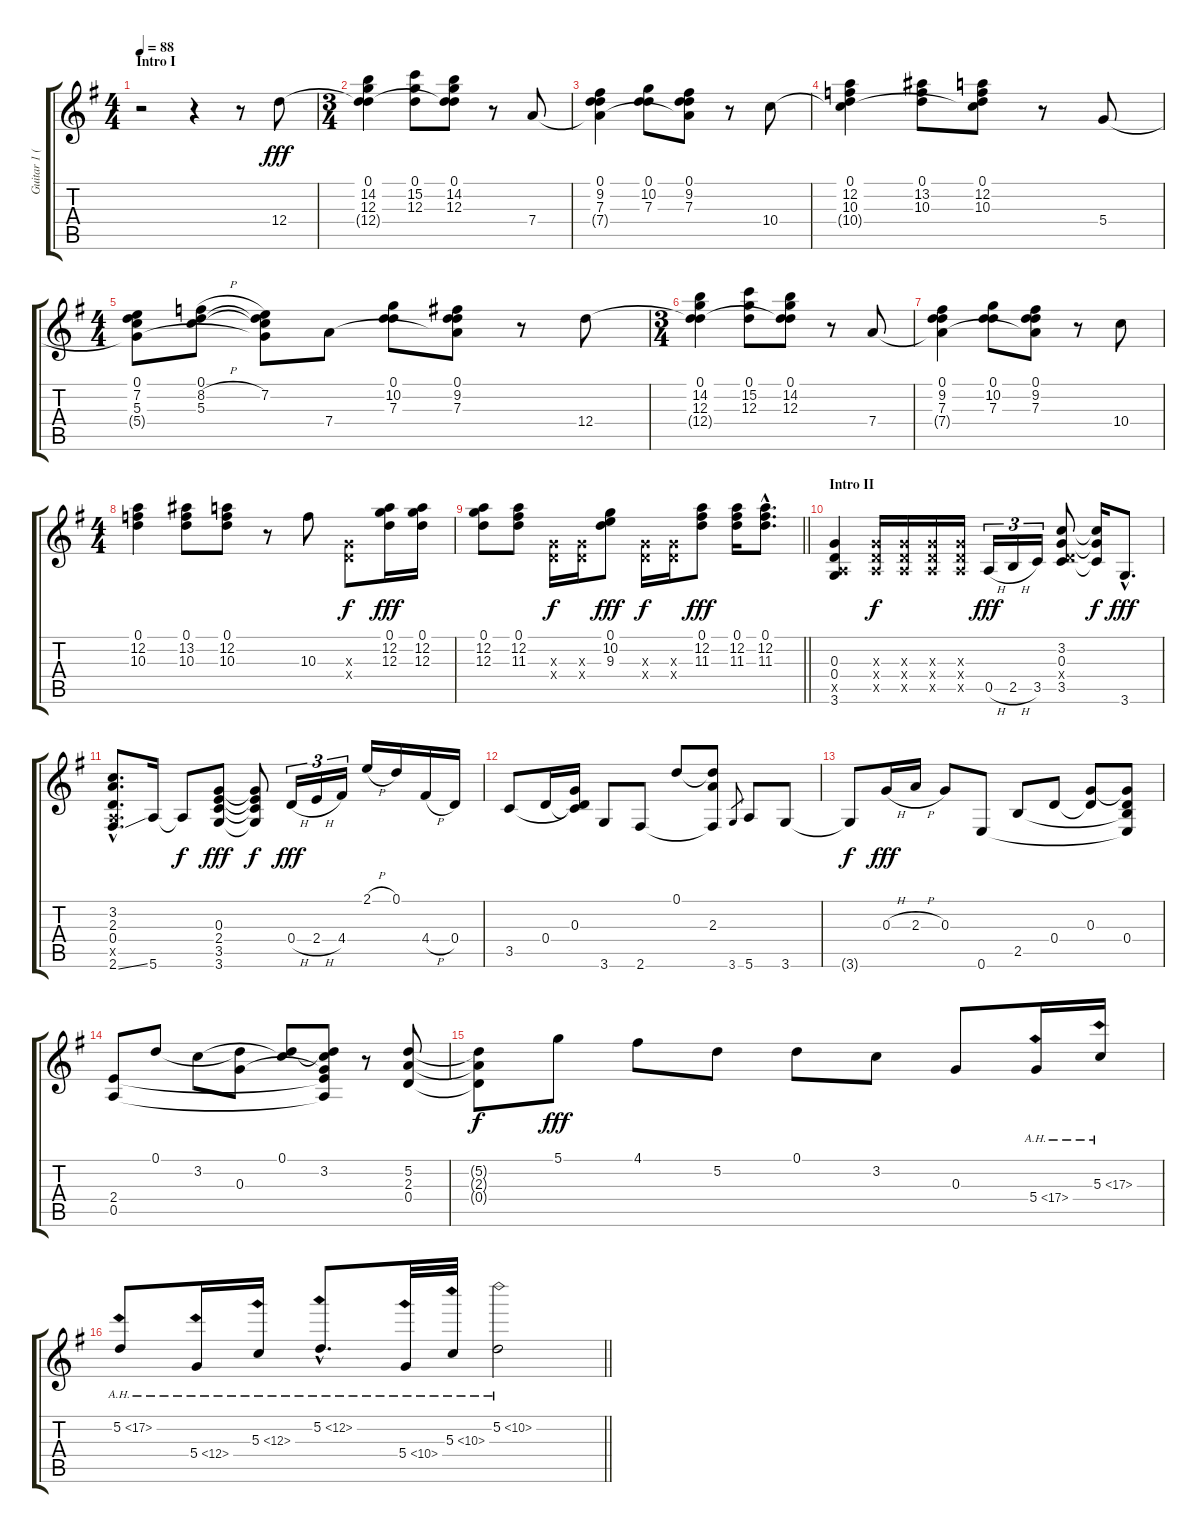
\track ("Guitar 1 (acc. /w alternate tuning)" "Guitar 1 (") {instrument acousticguitarsteel}
\staff {score tabs}
\tuning (D4 A3 G3 D3 A2 E2) {hide}
\ts (4 4)
\section ("" "Intro I")
\tempo 88
\clef g2
\ks g
r.2{dy fff instrument acousticguitarsteel} r.4 r.8 12.4.8 |
\ts (3 4)
(0.1 14.2 12.3 12.4{t}).4 (0.1 15.2 12.3).8 (0.1 14.2 12.3 12.4{t}).8 r.8 7.4.8 |
(0.1 9.2 7.3 7.4{t}).4 (0.1 10.2 7.3).8 (0.1 9.2 7.3 7.4{t}).8 r.8 10.4.8 |
(0.1 12.2 10.3 10.4{t}).4 (0.1 13.2 10.3).8 (0.1 12.2 10.3 10.4{t}).8 r.8 5.4.8 |
\ts (4 4)
(0.1 7.2 5.3 5.4{t}).8 (0.1 8.2{h} 5.3).8 (0.1{t} 7.2 5.3{t} 5.4{t}).8 7.4.8 (0.1 10.2 7.3).8 (0.1 9.2 7.3 7.4{t}).8 r.8 12.4.8 |
\ts (3 4)
(0.1 14.2 12.3 12.4{t}).4 (0.1 15.2 12.3).8 (0.1 14.2 12.3 12.4{t}).8 r.8 7.4.8 |
(0.1 9.2 7.3 7.4{t}).4 (0.1 10.2 7.3).8 (0.1 9.2 7.3 7.4{t}).8 r.8 10.4.8 |
\ts (4 4)
(0.1 12.2 10.3).4 (0.1 13.2 10.3).8 (0.1 12.2 10.3).8 r.8 10.3.8 (0.3{x} 0.4{x}).8{dy f} (0.1 12.2 12.3).16{dy fff} (0.1 12.2 12.3).16 |
\barLineRight lightlight
(0.1 12.2 12.3).8 (0.1 12.2 11.3).8 (0.3{x} 0.4{x}).16{dy f} (0.3{x} 0.4{x}).16 (0.1 10.2 9.3).8{dy fff} (0.3{x} 0.4{x}).16{dy f} (0.3{x} 0.4{x}).16 (0.1 12.2 11.3).8{dy fff} (0.1 12.2 11.3).16 (0.1{hac} 12.2{hac} 11.3{hac}).8{d} |
\section ("" "Intro II")
(0.3 0.4 0.5{x} 3.6).4 (0.3{x} 0.4{x} 0.5{x}).16{dy f} (0.3{x} 0.4{x} 0.5{x}).16 (0.3{x} 0.4{x} 0.5{x}).16 (0.3{x} 0.4{x} 0.5{x}).16 0.5{h}.16{tu (3 2) dy fff} 2.5{h}.16{tu (3 2)} 3.5.16{tu (3 2)} (3.2 0.3 0.4{x} 3.5).8 (3.2{t} 0.3{t} 3.5{t}).16{dy f} 3.6{hac}.8{d dy fff} |
(3.2{hac} 2.3{hac} 0.4{hac} 0.5{hac x} 2.6{ss hac}).8{d} 5.6.16 5.6{t}.8{dy f} (0.3 2.4 3.5 3.6).8{dy fff} (0.3{t} 2.4{t} 3.5{t} 3.6{t}).8{dy f} 0.4{h}.16{tu (3 2) dy fff} 2.4{h}.16{tu (3 2)} 4.4.16{tu (3 2)} 2.1{h}.16 0.1.16 4.4{h}.16 0.4.16 |
3.5.8 0.4.16 (0.3 0.4{t} 3.5{t}).16 3.6.8 2.6.8 0.1.8 (0.1{t} 2.3 2.6{t}).8 3.6.8{gr} 5.6.8 3.6.8 |
3.6{t}.8{dy f} 0.3{h}.16{dy fff} 2.3{h}.16 0.3.8 0.6.8 2.5.8 0.4.8 (0.3 0.4{t}).8 (0.3{t} 0.4 2.5{t} 0.6{t}).8 |
(2.4 0.5).8 0.1.8 3.2.8 (0.1{t} 0.3).8 (0.1 3.2{t}).8 (0.1{t} 3.2 0.3{t} 2.4{t} 0.5{t}).8 r.8 (5.2 2.3 0.4).8 |
(5.2{t} 2.3{t} 0.4{t}).8{dy f} 5.1.8{dy fff} 4.1.8 5.2.8 0.1.8 3.2.8 0.3.8 5.4{ah 12}.16 5.3{ah 12}.16 |
\barLineRight lightlight
5.2{ah 12}.8 5.4{ah 7}.16 5.3{ah 7}.16 5.2{ah 7 hac}.8{d} 5.4{ah 5}.32 5.3{ah 5}.32 5.2{ah 5}.2
